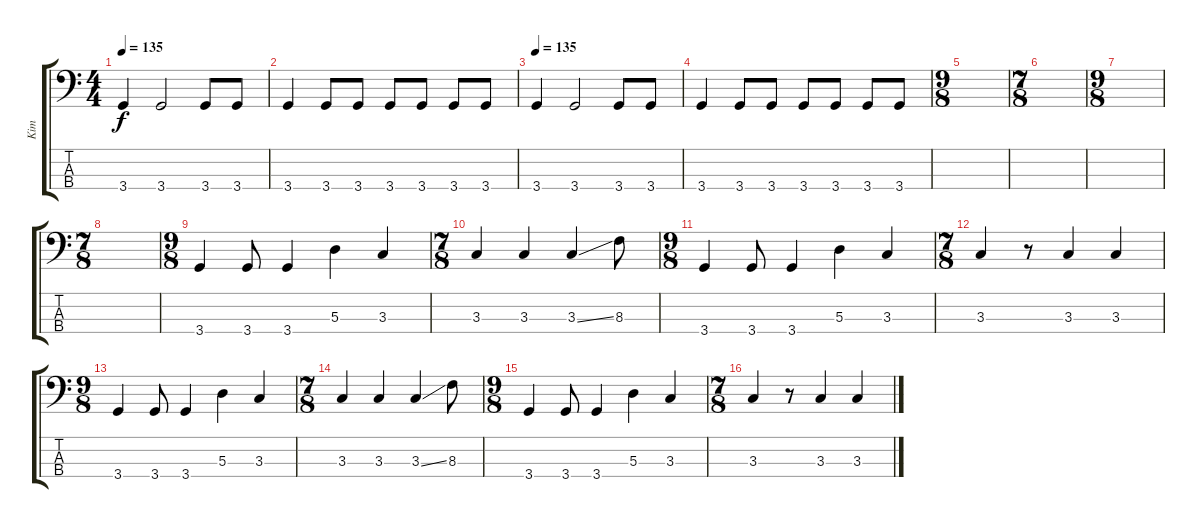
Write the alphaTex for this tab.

\track ("Kim" "Kim") {instrument electricbasspick}
\staff {score tabs}
\tuning (G2 D2 A1 E1) {hide}
\ts (4 4)
\tempo 135
\clef f4
\ks c
3.4.4{dy f} 3.4.2 3.4.8 3.4.8 |
3.4.4 3.4.8 3.4.8 3.4.8 3.4.8 3.4.8 3.4.8 |
\tempo 135
3.4.4 3.4.2 3.4.8 3.4.8 |
3.4.4 3.4.8 3.4.8 3.4.8 3.4.8 3.4.8 3.4.8 |
\ts (9 8)
|
\ts (7 8)
|
\ts (9 8)
|
\ts (7 8)
|
\ts (9 8)
3.4.4 3.4.8 3.4.4 5.3.4 3.3.4 |
\ts (7 8)
3.3.4 3.3.4 3.3{ss}.4 8.3.8 |
\ts (9 8)
3.4.4 3.4.8 3.4.4 5.3.4 3.3.4 |
\ts (7 8)
3.3.4 r.8 3.3.4 3.3.4 |
\ts (9 8)
3.4.4 3.4.8 3.4.4 5.3.4 3.3.4 |
\ts (7 8)
3.3.4 3.3.4 3.3{ss}.4 8.3.8 |
\ts (9 8)
3.4.4 3.4.8 3.4.4 5.3.4 3.3.4 |
\ts (7 8)
3.3.4 r.8 3.3.4 3.3.4
